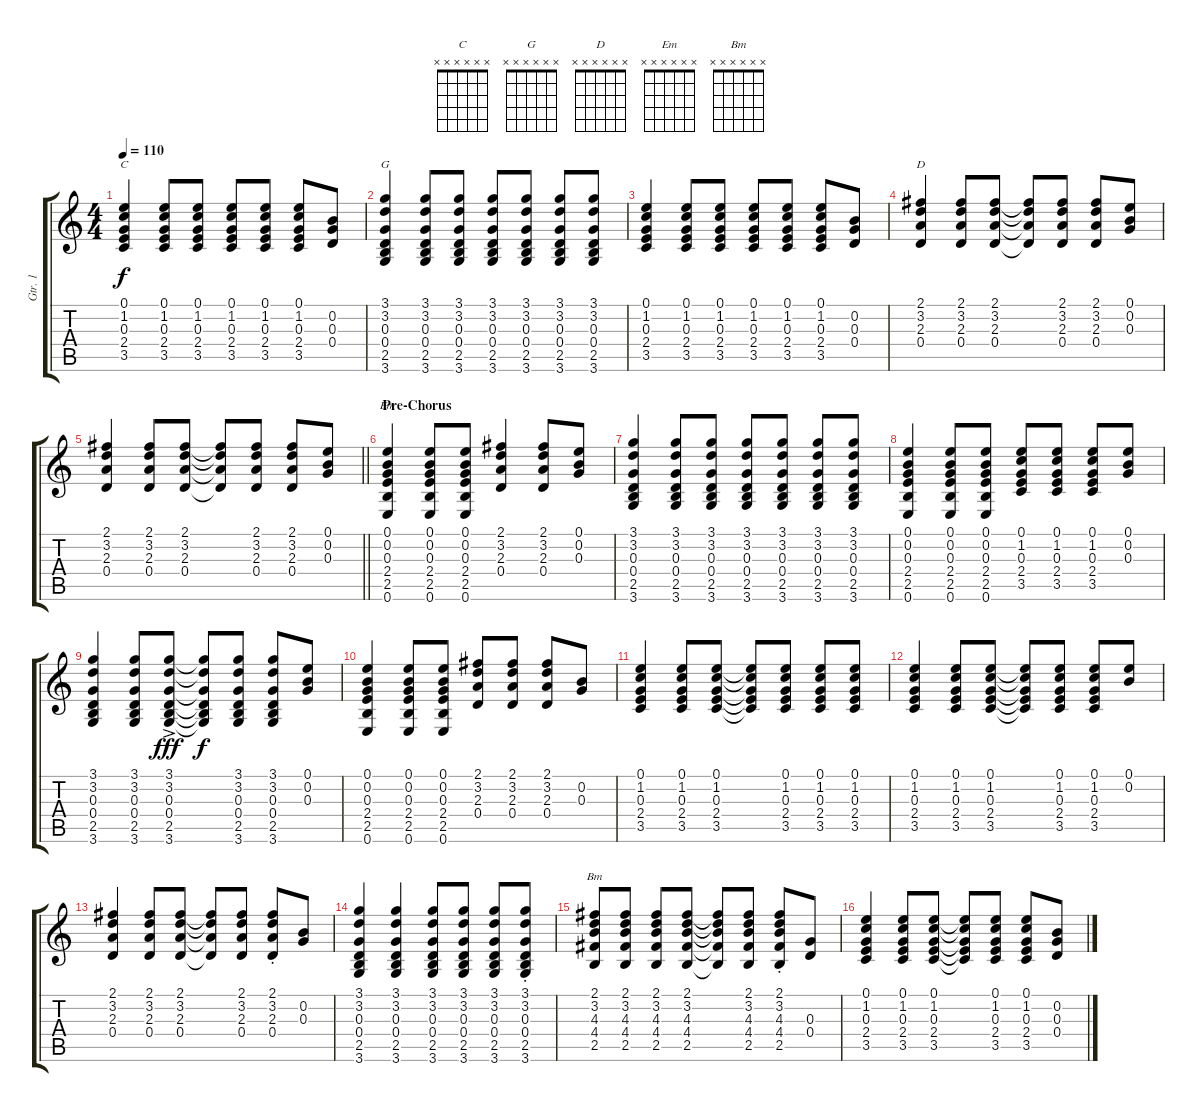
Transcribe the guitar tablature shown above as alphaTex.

\track ("Gtr. 1" "Gtr. 1") {instrument acousticguitarsteel}
\staff {score tabs}
\tuning (E4 B3 G3 D3 A2 E2) {hide}
\chord ("C" x x x x x x)
\chord ("G" x x x x x x)
\chord ("D" x x x x x x)
\chord ("Em" x x x x x x)
\chord ("Bm" x x x x x x)
\ts (4 4)
\tempo 110
\clef g2
\ks c
(0.1 1.2 0.3 2.4 3.5).4{ch "C" dy f} (0.1 1.2 0.3 2.4 3.5).8 (0.1 1.2 0.3 2.4 3.5).8 (0.1 1.2 0.3 2.4 3.5).8 (0.1 1.2 0.3 2.4 3.5).8 (0.1 1.2 0.3 2.4 3.5).8 (0.2 0.3 0.4).8 |
(3.1 3.2 0.3 0.4 2.5 3.6).4{ch "G"} (3.1 3.2 0.3 0.4 2.5 3.6).8 (3.1 3.2 0.3 0.4 2.5 3.6).8 (3.1 3.2 0.3 0.4 2.5 3.6).8 (3.1 3.2 0.3 0.4 2.5 3.6).8 (3.1 3.2 0.3 0.4 2.5 3.6).8 (3.1 3.2 0.3 0.4 2.5 3.6).8 |
(0.1 1.2 0.3 2.4 3.5).4 (0.1 1.2 0.3 2.4 3.5).8 (0.1 1.2 0.3 2.4 3.5).8 (0.1 1.2 0.3 2.4 3.5).8 (0.1 1.2 0.3 2.4 3.5).8 (0.1 1.2 0.3 2.4 3.5).8 (0.2 0.3 0.4).8 |
(2.1 3.2 2.3 0.4).4{ch "D"} (2.1 3.2 2.3 0.4).8 (2.1 3.2 2.3 0.4).8 (2.1{t} 3.2{t} 2.3{t} 0.4{t}).8 (2.1 3.2 2.3 0.4).8 (2.1 3.2 2.3 0.4).8 (0.1 0.2 0.3).8 |
\barLineRight lightlight
(2.1 3.2 2.3 0.4).4 (2.1 3.2 2.3 0.4).8 (2.1 3.2 2.3 0.4).8 (2.1{t} 3.2{t} 2.3{t} 0.4{t}).8 (2.1 3.2 2.3 0.4).8 (2.1 3.2 2.3 0.4).8 (0.1 0.2 0.3).8 |
\section ("" "Pre-Chorus")
(0.1 0.2 0.3 2.4 2.5 0.6).4{ch "Em"} (0.1 0.2 0.3 2.4 2.5 0.6).8 (0.1 0.2 0.3 2.4 2.5 0.6).8 (2.1 3.2 2.3 0.4).4 (2.1 3.2 2.3 0.4).8 (0.1 0.2 0.3).8 |
(3.1 3.2 0.3 0.4 2.5 3.6).4 (3.1 3.2 0.3 0.4 2.5 3.6).8 (3.1 3.2 0.3 0.4 2.5 3.6).8 (3.1 3.2 0.3 0.4 2.5 3.6).8 (3.1 3.2 0.3 0.4 2.5 3.6).8 (3.1 3.2 0.3 0.4 2.5 3.6).8 (3.1 3.2 0.3 0.4 2.5 3.6).8 |
(0.1 0.2 0.3 2.4 2.5 0.6).4 (0.1 0.2 0.3 2.4 2.5 0.6).8 (0.1 0.2 0.3 2.4 2.5 0.6).8 (0.1 1.2 0.3 2.4 3.5).8 (0.1 1.2 0.3 2.4 3.5).8 (0.1 1.2 0.3 2.4 3.5).8 (0.1 0.2 0.3).8 |
(3.1 3.2 0.3 0.4 2.5 3.6).4 (3.1 3.2 0.3 0.4 2.5 3.6).8 (3.1{ac} 3.2{ac} 0.3{ac} 0.4{ac} 2.5{ac} 3.6{ac}).8{dy fff} (3.1{t} 3.2{t} 0.3{t} 0.4{t} 2.5{t} 3.6{t}).8{dy f} (3.1 3.2 0.3 0.4 2.5 3.6).8 (3.1 3.2 0.3 0.4 2.5 3.6).8 (0.1 0.2 0.3).8 |
(0.1 0.2 0.3 2.4 2.5 0.6).4 (0.1 0.2 0.3 2.4 2.5 0.6).8 (0.1 0.2 0.3 2.4 2.5 0.6).8 (2.1 3.2 2.3 0.4).8 (2.1 3.2 2.3 0.4).8 (2.1 3.2 2.3 0.4).8 (0.2 0.3).8 |
(0.1 1.2 0.3 2.4 3.5).4 (0.1 1.2 0.3 2.4 3.5).8 (0.1 1.2 0.3 2.4 3.5).8 (0.1{t} 1.2{t} 0.3{t} 2.4{t} 3.5{t}).8 (0.1 1.2 0.3 2.4 3.5).8 (0.1 1.2 0.3 2.4 3.5).8 (0.1 1.2 0.3 2.4 3.5).8 |
(0.1 1.2 0.3 2.4 3.5).4 (0.1 1.2 0.3 2.4 3.5).8 (0.1 1.2 0.3 2.4 3.5).8 (0.1{t} 1.2{t} 0.3{t} 2.4{t} 3.5{t}).8 (0.1 1.2 0.3 2.4 3.5).8 (0.1 1.2 0.3 2.4 3.5).8 (0.1 0.2).8 |
(2.1 3.2 2.3 0.4).4 (2.1 3.2 2.3 0.4).8 (2.1 3.2 2.3 0.4).8 (2.1{t} 3.2{t} 2.3{t} 0.4{t}).8 (2.1 3.2 2.3 0.4).8 (2.1{st} 3.2{st} 2.3{st} 0.4{st}).8 (0.2 0.3).8 |
(3.1 3.2 0.3 0.4 2.5 3.6).4 (3.1 3.2 0.3 0.4 2.5 3.6).4 (3.1 3.2 0.3 0.4 2.5 3.6).8 (3.1 3.2 0.3 0.4 2.5 3.6).8 (3.1 3.2 0.3 0.4 2.5 3.6).8 (3.1{st} 3.2{st} 0.3{st} 0.4{st} 2.5{st} 3.6{st}).8 |
(2.1 3.2 4.3 4.4 2.5).8{ch "Bm"} (2.1 3.2 4.3 4.4 2.5).8 (2.1 3.2 4.3 4.4 2.5).8 (2.1 3.2 4.3 4.4 2.5).8 (2.1{t} 3.2{t} 4.3{t} 4.4{t} 2.5{t}).8 (2.1 3.2 4.3 4.4 2.5).8 (2.1{st} 3.2{st} 4.3{st} 4.4{st} 2.5{st}).8 (0.3 0.4).8 |
(0.1 1.2 0.3 2.4 3.5).4 (0.1 1.2 0.3 2.4 3.5).8 (0.1 1.2 0.3 2.4 3.5).8 (0.1{t} 1.2{t} 0.3{t} 2.4{t} 3.5{t}).8 (0.1 1.2 0.3 2.4 3.5).8 (0.1 1.2 0.3 2.4 3.5).8 (0.2 0.3 0.4).8
